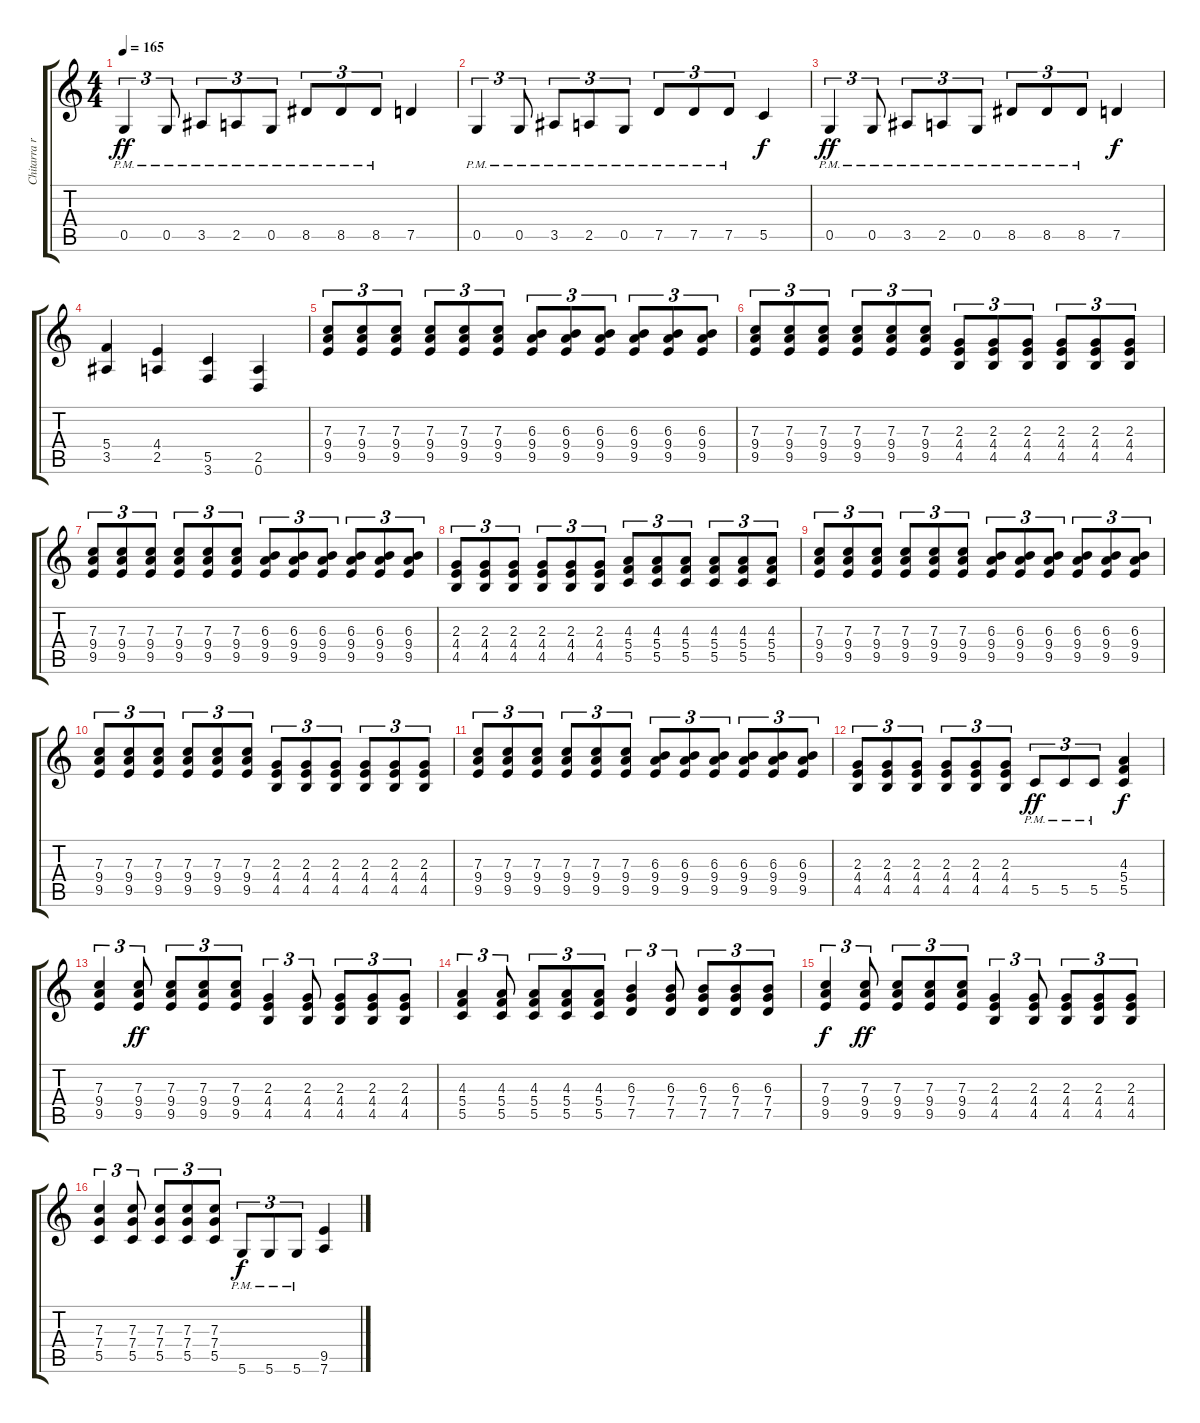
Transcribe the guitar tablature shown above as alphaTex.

\track ("Chitarra ritmica 1" "Chitarra r") {instrument distortionguitar}
\staff {score tabs}
\tuning (D4 A3 F3 C3 G2 D2) {hide}
\ts (4 4)
\tempo 165
\clef g2
\ks c
0.5{pm}.4{tu (3 2) dy ff} 0.5{pm}.8{tu (3 2)} 3.5{pm}.8{tu (3 2)} 2.5{pm}.8{tu (3 2)} 0.5{pm}.8{tu (3 2)} 8.5{pm}.8{tu (3 2)} 8.5{pm}.8{tu (3 2)} 8.5{pm}.8{tu (3 2)} 7.5.4 |
0.5{pm}.4{tu (3 2)} 0.5{pm}.8{tu (3 2)} 3.5{pm}.8{tu (3 2)} 2.5{pm}.8{tu (3 2)} 0.5{pm}.8{tu (3 2)} 7.5{pm}.8{tu (3 2)} 7.5{pm}.8{tu (3 2)} 7.5{pm}.8{tu (3 2)} 5.5.4{dy f} |
0.5{pm}.4{tu (3 2) dy ff} 0.5{pm}.8{tu (3 2)} 3.5{pm}.8{tu (3 2)} 2.5{pm}.8{tu (3 2)} 0.5{pm}.8{tu (3 2)} 8.5{pm}.8{tu (3 2)} 8.5{pm}.8{tu (3 2)} 8.5{pm}.8{tu (3 2)} 7.5.4{dy f} |
(5.4 3.5).4 (4.4 2.5).4 (5.5 3.6).4 (2.5 0.6).4 |
(7.3 9.4 9.5).8{tu (3 2)} (7.3 9.4 9.5).8{tu (3 2)} (7.3 9.4 9.5).8{tu (3 2)} (7.3 9.4 9.5).8{tu (3 2)} (7.3 9.4 9.5).8{tu (3 2)} (7.3 9.4 9.5).8{tu (3 2)} (6.3 9.4 9.5).8{tu (3 2)} (6.3 9.4 9.5).8{tu (3 2)} (6.3 9.4 9.5).8{tu (3 2)} (6.3 9.4 9.5).8{tu (3 2)} (6.3 9.4 9.5).8{tu (3 2)} (6.3 9.4 9.5).8{tu (3 2)} |
(7.3 9.4 9.5).8{tu (3 2)} (7.3 9.4 9.5).8{tu (3 2)} (7.3 9.4 9.5).8{tu (3 2)} (7.3 9.4 9.5).8{tu (3 2)} (7.3 9.4 9.5).8{tu (3 2)} (7.3 9.4 9.5).8{tu (3 2)} (2.3 4.4 4.5).8{tu (3 2)} (2.3 4.4 4.5).8{tu (3 2)} (2.3 4.4 4.5).8{tu (3 2)} (2.3 4.4 4.5).8{tu (3 2)} (2.3 4.4 4.5).8{tu (3 2)} (2.3 4.4 4.5).8{tu (3 2)} |
(7.3 9.4 9.5).8{tu (3 2)} (7.3 9.4 9.5).8{tu (3 2)} (7.3 9.4 9.5).8{tu (3 2)} (7.3 9.4 9.5).8{tu (3 2)} (7.3 9.4 9.5).8{tu (3 2)} (7.3 9.4 9.5).8{tu (3 2)} (6.3 9.4 9.5).8{tu (3 2)} (6.3 9.4 9.5).8{tu (3 2)} (6.3 9.4 9.5).8{tu (3 2)} (6.3 9.4 9.5).8{tu (3 2)} (6.3 9.4 9.5).8{tu (3 2)} (6.3 9.4 9.5).8{tu (3 2)} |
(2.3 4.4 4.5).8{tu (3 2)} (2.3 4.4 4.5).8{tu (3 2)} (2.3 4.4 4.5).8{tu (3 2)} (2.3 4.4 4.5).8{tu (3 2)} (2.3 4.4 4.5).8{tu (3 2)} (2.3 4.4 4.5).8{tu (3 2)} (4.3 5.4 5.5).8{tu (3 2)} (4.3 5.4 5.5).8{tu (3 2)} (4.3 5.4 5.5).8{tu (3 2)} (4.3 5.4 5.5).8{tu (3 2)} (4.3 5.4 5.5).8{tu (3 2)} (4.3 5.4 5.5).8{tu (3 2)} |
(7.3 9.4 9.5).8{tu (3 2)} (7.3 9.4 9.5).8{tu (3 2)} (7.3 9.4 9.5).8{tu (3 2)} (7.3 9.4 9.5).8{tu (3 2)} (7.3 9.4 9.5).8{tu (3 2)} (7.3 9.4 9.5).8{tu (3 2)} (6.3 9.4 9.5).8{tu (3 2)} (6.3 9.4 9.5).8{tu (3 2)} (6.3 9.4 9.5).8{tu (3 2)} (6.3 9.4 9.5).8{tu (3 2)} (6.3 9.4 9.5).8{tu (3 2)} (6.3 9.4 9.5).8{tu (3 2)} |
(7.3 9.4 9.5).8{tu (3 2)} (7.3 9.4 9.5).8{tu (3 2)} (7.3 9.4 9.5).8{tu (3 2)} (7.3 9.4 9.5).8{tu (3 2)} (7.3 9.4 9.5).8{tu (3 2)} (7.3 9.4 9.5).8{tu (3 2)} (2.3 4.4 4.5).8{tu (3 2)} (2.3 4.4 4.5).8{tu (3 2)} (2.3 4.4 4.5).8{tu (3 2)} (2.3 4.4 4.5).8{tu (3 2)} (2.3 4.4 4.5).8{tu (3 2)} (2.3 4.4 4.5).8{tu (3 2)} |
(7.3 9.4 9.5).8{tu (3 2)} (7.3 9.4 9.5).8{tu (3 2)} (7.3 9.4 9.5).8{tu (3 2)} (7.3 9.4 9.5).8{tu (3 2)} (7.3 9.4 9.5).8{tu (3 2)} (7.3 9.4 9.5).8{tu (3 2)} (6.3 9.4 9.5).8{tu (3 2)} (6.3 9.4 9.5).8{tu (3 2)} (6.3 9.4 9.5).8{tu (3 2)} (6.3 9.4 9.5).8{tu (3 2)} (6.3 9.4 9.5).8{tu (3 2)} (6.3 9.4 9.5).8{tu (3 2)} |
(2.3 4.4 4.5).8{tu (3 2)} (2.3 4.4 4.5).8{tu (3 2)} (2.3 4.4 4.5).8{tu (3 2)} (2.3 4.4 4.5).8{tu (3 2)} (2.3 4.4 4.5).8{tu (3 2)} (2.3 4.4 4.5).8{tu (3 2)} 5.5{pm}.8{tu (3 2) dy ff} 5.5{pm}.8{tu (3 2)} 5.5{pm}.8{tu (3 2)} (4.3 5.4 5.5).4{dy f} |
(7.3 9.4 9.5).4{tu (3 2)} (7.3 9.4 9.5).8{tu (3 2) dy ff} (7.3 9.4 9.5).8{tu (3 2)} (7.3 9.4 9.5).8{tu (3 2)} (7.3 9.4 9.5).8{tu (3 2)} (2.3 4.4 4.5).4{tu (3 2)} (2.3 4.4 4.5).8{tu (3 2)} (2.3 4.4 4.5).8{tu (3 2)} (2.3 4.4 4.5).8{tu (3 2)} (2.3 4.4 4.5).8{tu (3 2)} |
(4.3 5.4 5.5).4{tu (3 2)} (4.3 5.4 5.5).8{tu (3 2)} (4.3 5.4 5.5).8{tu (3 2)} (4.3 5.4 5.5).8{tu (3 2)} (4.3 5.4 5.5).8{tu (3 2)} (6.3 7.4 7.5).4{tu (3 2)} (6.3 7.4 7.5).8{tu (3 2)} (6.3 7.4 7.5).8{tu (3 2)} (6.3 7.4 7.5).8{tu (3 2)} (6.3 7.4 7.5).8{tu (3 2)} |
(7.3 9.4 9.5).4{tu (3 2) dy f} (7.3 9.4 9.5).8{tu (3 2) dy ff} (7.3 9.4 9.5).8{tu (3 2)} (7.3 9.4 9.5).8{tu (3 2)} (7.3 9.4 9.5).8{tu (3 2)} (2.3 4.4 4.5).4{tu (3 2)} (2.3 4.4 4.5).8{tu (3 2)} (2.3 4.4 4.5).8{tu (3 2)} (2.3 4.4 4.5).8{tu (3 2)} (2.3 4.4 4.5).8{tu (3 2)} |
(7.3 7.4 5.5).4{tu (3 2)} (7.3 7.4 5.5).8{tu (3 2)} (7.3 7.4 5.5).8{tu (3 2)} (7.3 7.4 5.5).8{tu (3 2)} (7.3 7.4 5.5).8{tu (3 2)} 5.6{pm}.8{tu (3 2) dy f} 5.6{pm}.8{tu (3 2)} 5.6{pm}.8{tu (3 2)} (9.5 7.6).4
